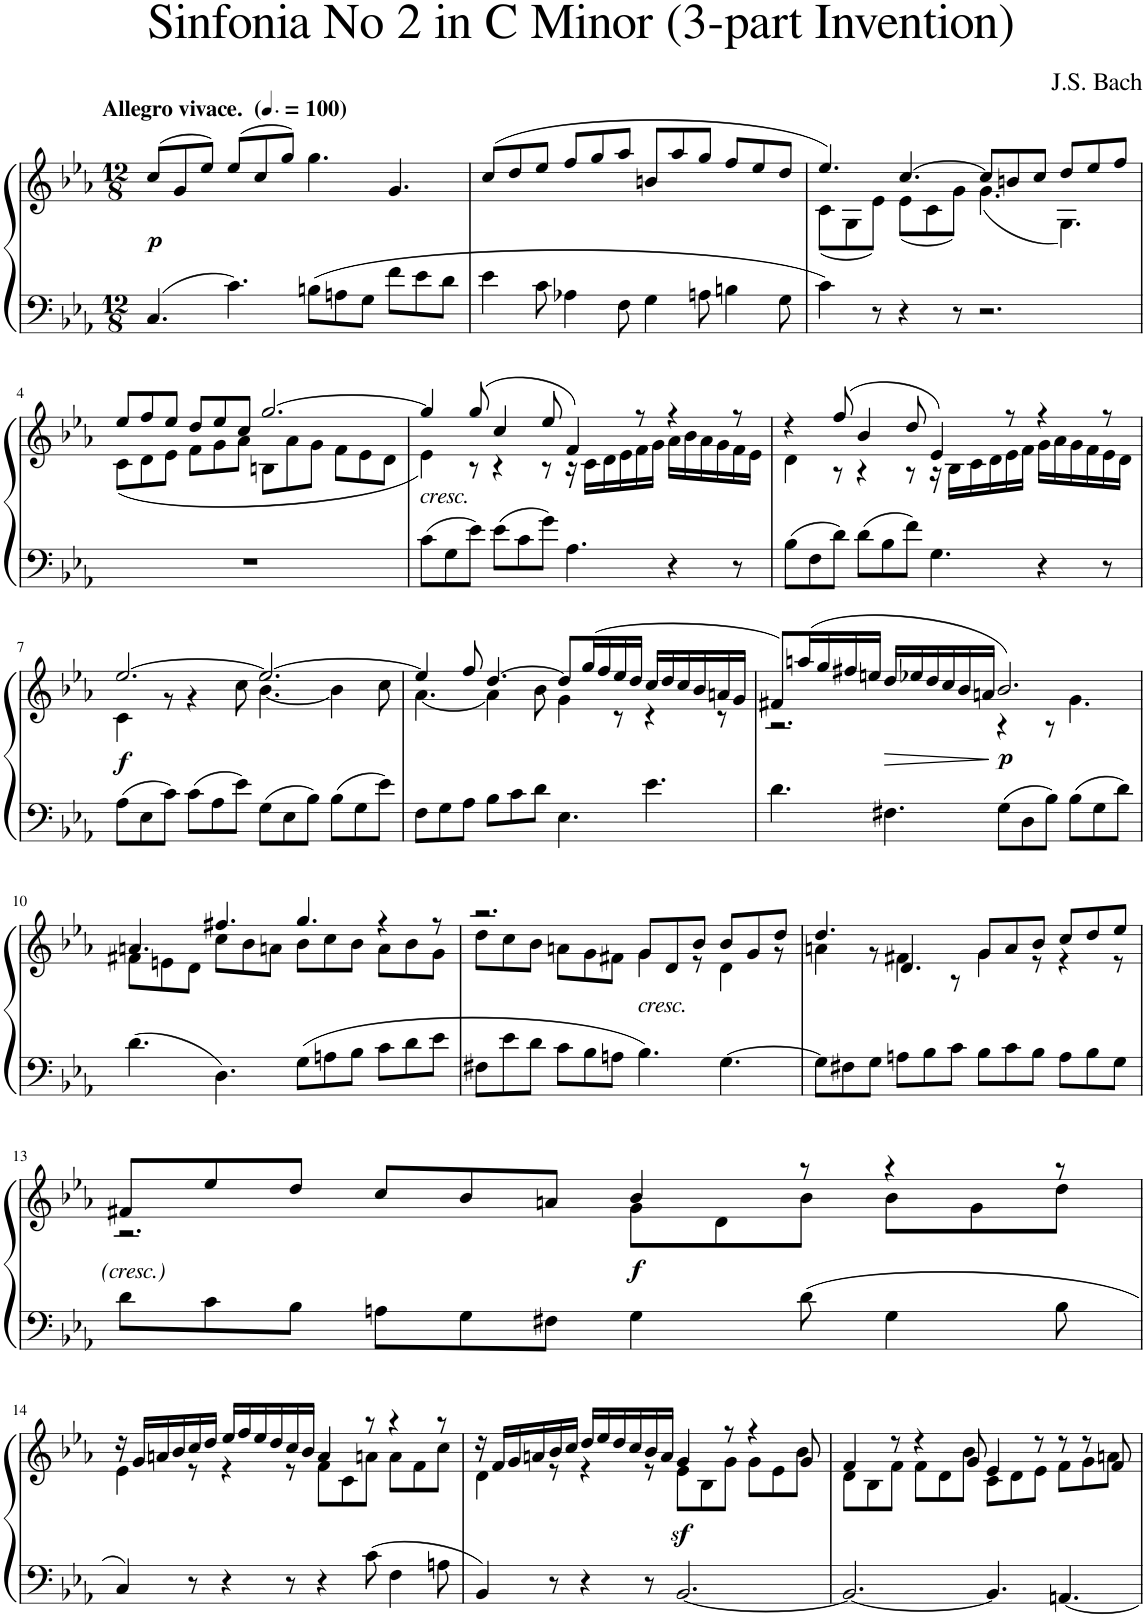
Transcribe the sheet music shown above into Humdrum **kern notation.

**kern	**kern	**dynam
*part1	*part1	*part1
*staff2	*staff1	*staff1/2
*I"Piano	*	*
*I'Pno.	*	*
*clefF4	*clefG2	*
*k[b-e-a-]	*k[b-e-a-]	*
*M12/8	*M12/8	*
*MM150	*MM150	*
=1	=1	=1
!	!LO:TX:a:B:t=Allegro vivace.	!
!	!	!LO:DY:b
4.C/	(>8cc/L	p
.	8g/	.
.	8ee-/J)	.
4.c\	(>8ee-/L	.
.	8cc/	.
.	8gg/J)	.
8Bn\L	4.gg\	.
8An\	.	.
8G\J	.	.
8f\L	4.g/	.
8e-\	.	.
8d\J	.	.
=2	=2	=2
4e-\	(>8cc/L	.
.	8dd/	.
8c\	8ee-/J	.
4A-X\	8ff/L	.
.	8gg/	.
8F\	8aa-/J	.
4G\	8bn/L	.
.	8aa-/	.
8An\	8gg/J	.
4Bn\	8ff/L	.
.	8ee-/	.
8G\	8dd/J	.
=3	=3	=3
*	*^	*
4c\	4.ee-/)	(8c\L	.
.	.	8G\	.
8r	.	8e-\J)	.
4r	[4.cc/	(8e-\L	.
.	.	8c\	.
8r	.	8g\J)	.
2.r	8cc/L]	(4.g\	.
.	8bn/	.	.
.	8cc/J	.	.
.	8dd/L	4.G\)	.
.	8ee-/	.	.
.	8ff/J	.	.
!!LO:LB:g=z	!!
=4	=4	=4	=4
1.r	8ee-/L	(8c\L	.
.	8ff/	8d\	.
.	8ee-/J	8e-\J	.
.	8dd/L	8f\L	.
.	8ee-/	8g\	.
.	8cc/J	8a-\J	.
.	[2.gg/	8Bn\L	.
.	.	8a-\	.
.	.	8g\J	.
.	.	8f\L	.
.	.	8e-\	.
.	.	8d\J	.
=5	=5	=5	=5
!	!LO:TX:b:i:t=cresc.	!	!
8c\L	4gg/]	4e-\)	.
8G\	.	.	.
8e-\J	(8gg/	8r	.
8e-\L	4cc/	4r	.
8c\	.	.	.
8g\J	8ee-/	8r	.
4.A-\	4f/)	16r	.
.	.	16c\LL	.
.	.	16d\	.
.	.	16e-\	.
.	8r	16f\	.
.	.	16g\JJ	.
4r	4r	16a-\LL	.
.	.	16b-\	.
.	.	16a-\	.
.	.	16g\	.
8r	8r	16f\	.
.	.	16e-\JJ	.
=6	=6	=6	=6
8B-\L	4r	4d\	.
8F\	.	.	.
8d\J	(8ff/	8r	.
8d\L	4b-/	4r	.
8B-\	.	.	.
8f\J	8dd/	8r	.
4.G\	4e-/)	16r	.
.	.	16B-\LL	.
.	.	16c\	.
.	.	16d\	.
.	8r	16e-\	.
.	.	16f\JJ	.
4r	4r	16g\LL	.
.	.	16a-\	.
.	.	16g\	.
.	.	16f\	.
8r	8r	16e-\	.
.	.	16d\JJ	.
!!LO:LB:g=z	!!
=7	=7	=7	=7
!	!	!	!LO:DY:b
8A-\L	[2.ee-/	4c\	f
8E-\	.	.	.
8c\J	.	8r	.
8c\L	.	4r	.
8A-\	.	.	.
8e-\J	.	8cc\	.
8G\L	2.ee-/_	[4.b-\	.
8E-\	.	.	.
8B-\J	.	.	.
8B-\L	.	4b-\]	.
8G\	.	.	.
8e-\J	.	8cc\	.
=8	=8	=8	=8
8F\L	4ee-/]	[4.a-\	.
8G\	.	.	.
8A-\J	8ff/	.	.
8B-\L	[4.dd/	4a-\]	.
8c\	.	.	.
8d\J	.	8b-\	.
4.E-\	8dd/L]	4g\	.
.	(16gg/L	.	.
.	16ff/	.	.
.	16ee-/	8r	.
.	16dd/JJ	.	.
4.e-\	16cc/LL	4r	.
.	16dd/	.	.
.	16cc/	.	.
.	16b-/	.	.
.	16an/	8r	.
.	16g/JJ	.	.
=9	=9	=9	=9
4.d\	8f#X/L)	2.r	.
.	(16aan/L	.	.
.	16gg/	.	.
.	16ff#X/	.	.
.	16een/JJ	.	.
!	!	!	!LO:HP:b
4.F#X\	16dd/LL	.	>
.	16ee-X/	.	.
.	16dd/	.	.
.	16cc/	.	.
.	16b-/	.	.
.	16an/JJ	.	.
!	!	!	!LO:DY:n=1:b
8G\L	2.b-/)	4r	] p
8D\	.	.	.
8B-\J	.	8r	.
8B-\L	.	4.g\	.
8G\	.	.	.
8d\J	.	.	.
!!LO:LB:g=z	!!
=10	=10	=10	=10
4.d\	4.an/	8f#X\L	.
.	.	8en\	.
.	.	8d\J	.
4.D\	4.ff#X/	8cc\L	.
.	.	8b-\	.
.	.	8an\J	.
8G\L	4.gg/	8b-\L	.
8An\	.	8cc\	.
8B-\J	.	8b-\J	.
8c\L	4r	8a\L	.
8d\	.	8b-\	.
8e-\J	8r	8g\J	.
=11	=11	=11	=11
8F#X\L	2.r	8dd\L	.
8e-\	.	8cc\	.
8d\J	.	8b-\J	.
8c\L	.	8an\L	.
8B-\	.	8g\	.
8An\J	.	8f#X\J	.
!	!LO:TX:b:i:t=cresc.	!	!
4.B-\	8g/L	4g\	.
.	8d/	.	.
.	8b-/J	8r	.
[4.G\	8b-/L	4d\	.
.	8g/	.	.
.	8dd/J	8r	.
=12	=12	=12	=12
8G\L]	4.dd/	4an\	.
8F#X\	.	.	.
8G\J	.	8r	.
8An\L	4.d/	4f#X\	.
8B-\	.	.	.
8c\J	.	8r	.
8B-\L	8g/L	4g\	.
8c\	8a/	.	.
8B-\J	8b-/J	8r	.
8A\L	8cc/L	4r	.
8B-\	8dd/	.	.
8G\J	8ee-/J	8r	.
!!LO:LB:g=z	!!
=13	=13	=13	=13
8d\L	8f#X/L	2.r	.
8c\	8ee-/	.	.
8B-\J	8dd/J	.	.
8An\L	8cc/L	.	.
8G\	8b-/	.	.
8F#X\J	8an/J	.	.
!	!	!	!LO:DY:b
4G\	4b-/	8g\L	f
.	.	8d\	.
8d\	8r	8b-\J	.
4G\	4r	8b-\L	.
.	.	8g\	.
8B-\	8r	8dd\J	.
!!LO:LB:g=z	!!
=14	=14	=14	=14
4C/	16r	4e-\	.
.	16g/LL	.	.
.	16an/	.	.
.	16b-/	.	.
8r	16cc/	8r	.
.	16dd/JJ	.	.
4r	16ee-/LL	4r	.
.	16ff/	.	.
.	16ee-/	.	.
.	16dd/	.	.
8r	16cc/	8r	.
.	16b-/JJ	.	.
4r	4a/	8f\L	.
.	.	8c\	.
8c\	8r	8an\J	.
4F\	4r	8a\L	.
.	.	8f\	.
8An\	8r	8cc\J	.
=15	=15	=15	=15
4BB-/	16r	4d\	.
.	16f/LL	.	.
.	16g/	.	.
.	16an/	.	.
8r	16b-/	8r	.
.	16cc/JJ	.	.
4r	16dd/LL	4r	.
.	16ee-/	.	.
.	16dd/	.	.
.	16cc/	.	.
8r	16b-/	8r	.
.	16a/JJ	.	.
[2.BB-z>/	4g/	8e-\L	.
.	.	8B-\	.
.	8r	8g\J	.
.	4r	8g\L	.
.	.	8e-\	.
.	8g/	8b-\J	.
=16	=16	=16	=16
2.BB-/_	4f/	8d\L	.
.	.	8B-\	.
.	8r	8f\J	.
.	4r	8f\L	.
.	.	8d\	.
.	8g/	8b-\J	.
4.BB-/]	4e-/	8c\L	.
.	.	8d\	.
.	8r	8e-\J	.
[4.AAn/	8r	8f\L	.
.	8r	8g\	.
.	8f/	8an\J	.
*	*v	*v	*
=	=	=
*-	*-	*-
